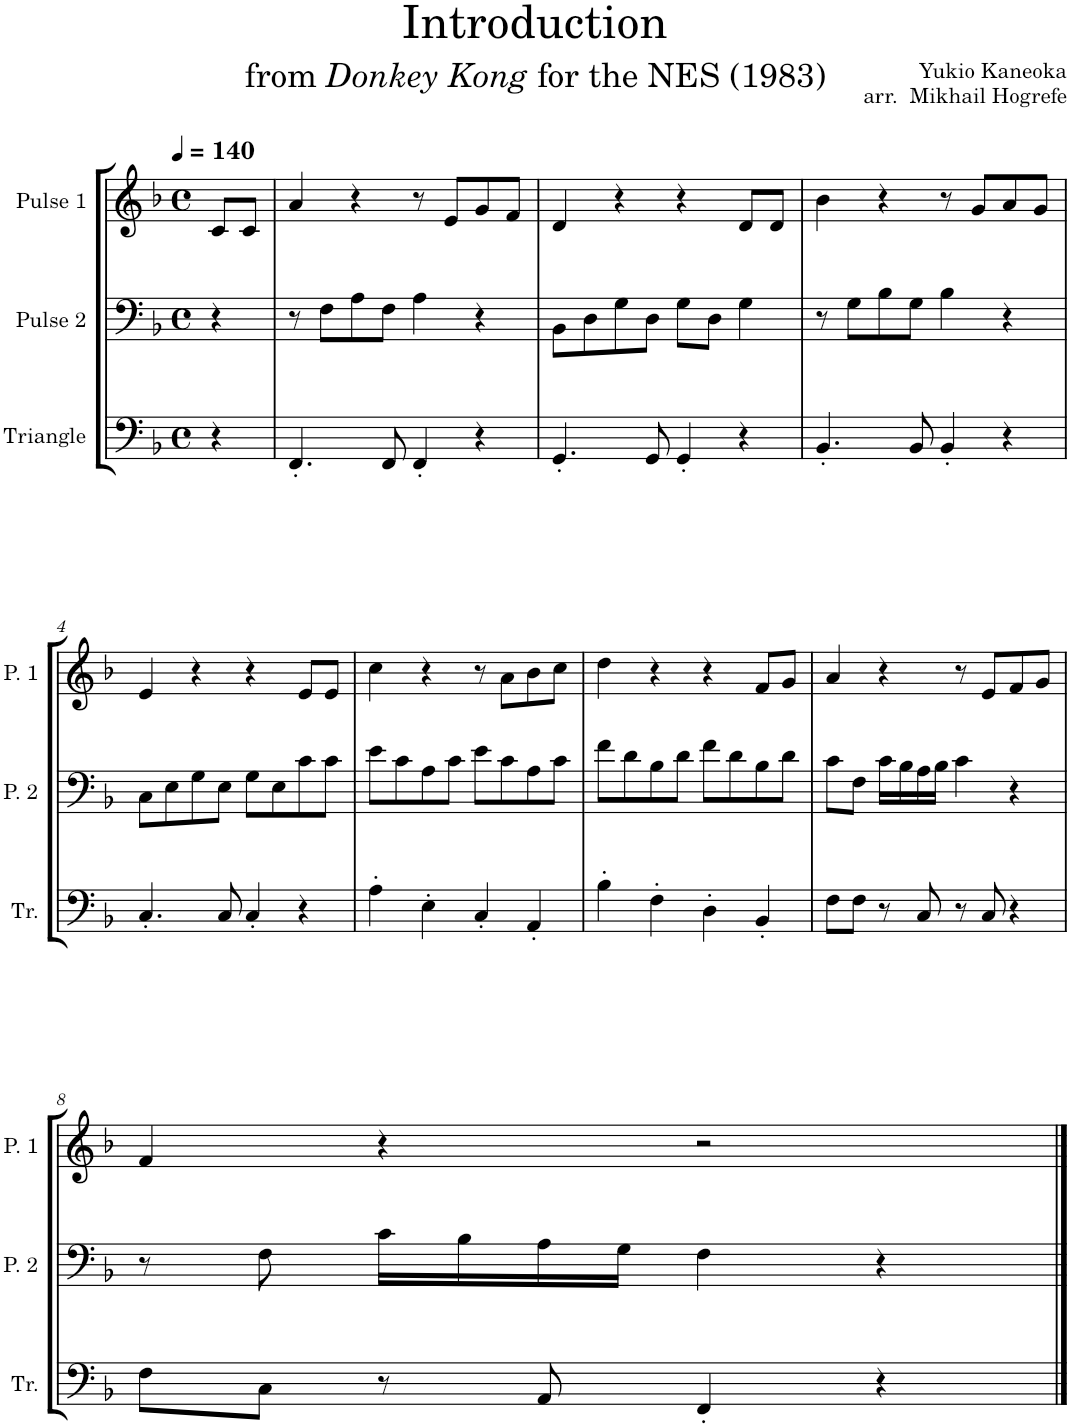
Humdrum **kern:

**kern	**kern	**kern
*part3	*part2	*part1
*staff3	*staff2	*staff1
*I"Triangle	*I"Pulse 2	*I"Pulse 1
*I'Tr.	*I'P. 2	*I'P. 1
*clefF4	*clefF4	*clefG2
*k[b-]	*k[b-]	*k[b-]
*M4/4	*M4/4	*M4/4
*met(c)	*met(c)	*met(c)
*MM140	*MM140	*MM140
=	=	=
4r	4r	8c/L
.	.	8c/J
=1	=1	=1
4.FF'/	8r	4a/
.	8F\L	.
.	8A\	4r
8FF/	8F\J	.
4FF'/	4A\	8r
.	.	8e/L
4r	4r	8g/
.	.	8f/J
=2	=2	=2
4.GG'/	8BB-\L	4d/
.	8D\	.
.	8G\	4r
8GG/	8D\J	.
4GG'/	8G\L	4r
.	8D\J	.
4r	4G\	8d/L
.	.	8d/J
=3	=3	=3
4.BB-'/	8r	4b-\
.	8G\L	.
.	8B-\	4r
8BB-/	8G\J	.
4BB-'/	4B-\	8r
.	.	8g/L
4r	4r	8a/
.	.	8g/J
!!LO:LB:g=z
=4	=4	=4
4.C'/	8C\L	4e/
.	8E\	.
.	8G\	4r
8C/	8E\J	.
4C'/	8G\L	4r
.	8E\	.
4r	8c\	8e/L
.	8c\J	8e/J
=5	=5	=5
4A'\	8e\L	4cc\
.	8c\	.
4E'\	8A\	4r
.	8c\J	.
4C'/	8e\L	8r
.	8c\	8a\L
4AA'/	8A\	8b-\
.	8c\J	8cc\J
=6	=6	=6
4B-'\	8f\L	4dd\
.	8d\	.
4F'\	8B-\	4r
.	8d\J	.
4D'\	8f\L	4r
.	8d\	.
4BB-'/	8B-\	8f/L
.	8d\J	8g/J
=7	=7	=7
8F\L	8c\L	4a/
8F\J	8F\J	.
8r	16c\LL	4r
.	16B-\	.
8C/	16A\	.
.	16B-\JJ	.
8r	4c\	8r
8C/	.	8e/L
4r	4r	8f/
.	.	8g/J
!!LO:LB:g=z
=8	=8	=8
8F\L	8r	4f/
8C\J	8F\	.
8r	16c\LL	4r
.	16B-\	.
8AA/	16A\	.
.	16G\JJ	.
4FF'/	4F\	2r
4r	4r	.
==	==	==
*-	*-	*-
